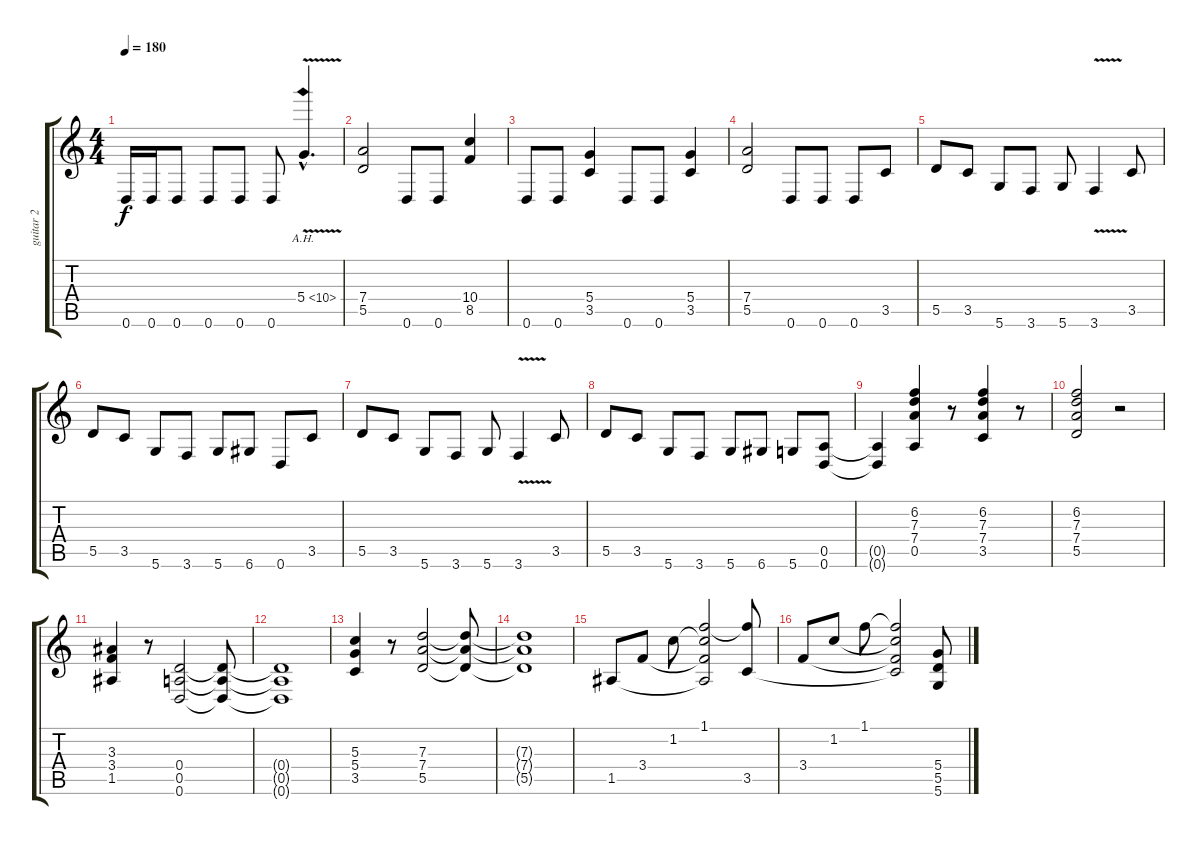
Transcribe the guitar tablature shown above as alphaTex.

\track ("guitar 2" "guitar 2") {instrument distortionguitar}
\staff {score tabs}
\tuning (E4 B3 G3 D3 A2 D2) {hide}
\ts (4 4)
\tempo 180
\clef g2
\ks c
0.6.16{dy f} 0.6.16 0.6.8 0.6.8 0.6.8 0.6.8 5.4{ah 5 v hac}.4{d} |
(7.4 5.5).2 0.6.8 0.6.8 (10.4 8.5).4 |
0.6.8 0.6.8 (5.4 3.5).4 0.6.8 0.6.8 (5.4 3.5).4 |
(7.4 5.5).2 0.6.8 0.6.8 0.6.8 3.5.8 |
5.5.8 3.5.8 5.6.8 3.6.8 5.6.8 3.6{v}.4 3.5.8 |
5.5.8 3.5.8 5.6.8 3.6.8 5.6.8 6.6.8 0.6.8 3.5.8 |
5.5.8 3.5.8 5.6.8 3.6.8 5.6.8 3.6{v}.4 3.5.8 |
5.5.8 3.5.8 5.6.8 3.6.8 5.6.8 6.6.8 5.6.8 (0.5 0.6).8 |
(0.5{t} 0.6{t}).4 (6.2 7.3 7.4 0.5).4 r.8 (6.2 7.3 7.4 3.5).4 r.8 |
(6.2 7.3 7.4 5.5).2 r.2 |
(3.3 3.4 1.5).4 r.8 (0.4 0.5 0.6).2 (0.4{t} 0.5{t} 0.6{t}).8 |
(0.4{t} 0.5{t} 0.6{t}).1 |
(5.3 5.4 3.5).4 r.8 (7.3 7.4 5.5).2 (7.3{t} 7.4{t} 5.5{t}).8 |
(7.3{t} 7.4{t} 5.5{t}).1 |
1.5.8 3.4.8 1.2.8 (1.1 1.2{t} 3.4{t} 1.5{t}).2 (1.1{t} 3.5).8 |
3.4.8 1.2.8 1.1.8 (1.1{t} 1.2{t} 3.4{t} 3.5{t}).2 (5.4 5.5 5.6).8
